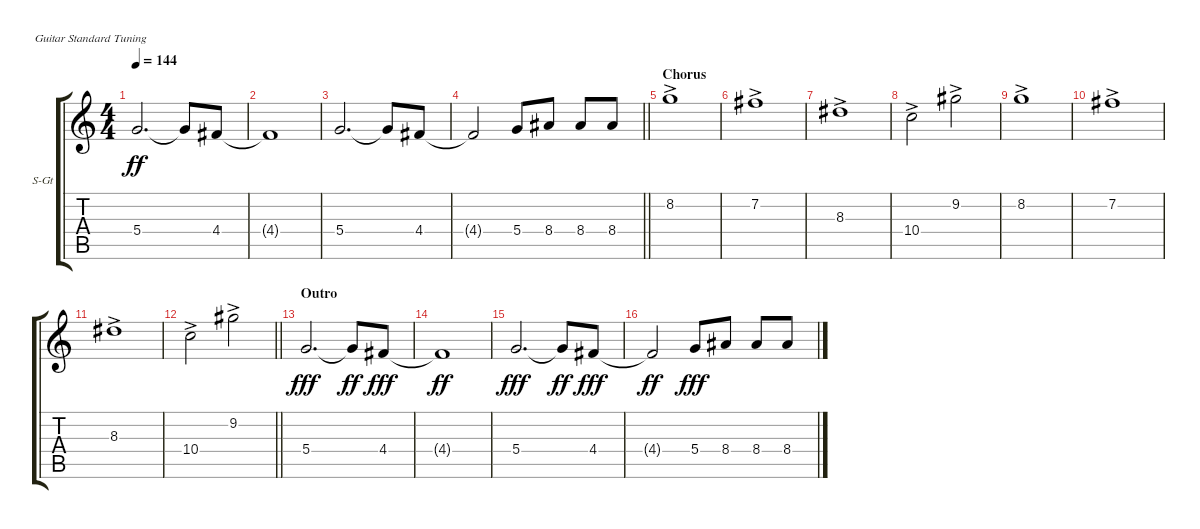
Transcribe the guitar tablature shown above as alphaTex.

\bracketExtendMode groupsimilarinstruments
\firstSystemTrackNameOrientation horizontal
\otherSystemsTrackNameOrientation horizontal
\track ("Flake 3" "S-Gt") {instrument pad4choir}
\staff {score tabs}
\tuning (E4 B3 G3 D3 A2 E2)
\displaytranspose 12
\ts (4 4)
\tempo 144
\clef g2
\ks c
5.4.2{d dy ff} 5.4{t}.8 4.4.8 |
4.4{t}.1 |
5.4.2{d} 5.4{t}.8 4.4.8 |
\barLineRight lightlight
4.4{t}.2 5.4.8 8.4.8 8.4.8 8.4.8 |
\section ("" "Chorus")
8.2{ac}.1 |
7.2{ac}.1 |
8.3{ac}.1 |
10.4{ac}.2 9.2{ac}.2 |
8.2{ac}.1 |
7.2{ac}.1 |
8.3{ac}.1 |
\barLineRight lightlight
10.4{ac}.2 9.2{ac}.2 |
\section ("" "Outro")
5.4.2{d dy fff} 5.4{t}.8{dy ff} 4.4.8{dy fff} |
4.4{t}.1{dy ff} |
5.4.2{d dy fff} 5.4{t}.8{dy ff} 4.4.8{dy fff} |
4.4{t}.2{dy ff} 5.4.8{dy fff} 8.4.8 8.4.8 8.4.8
